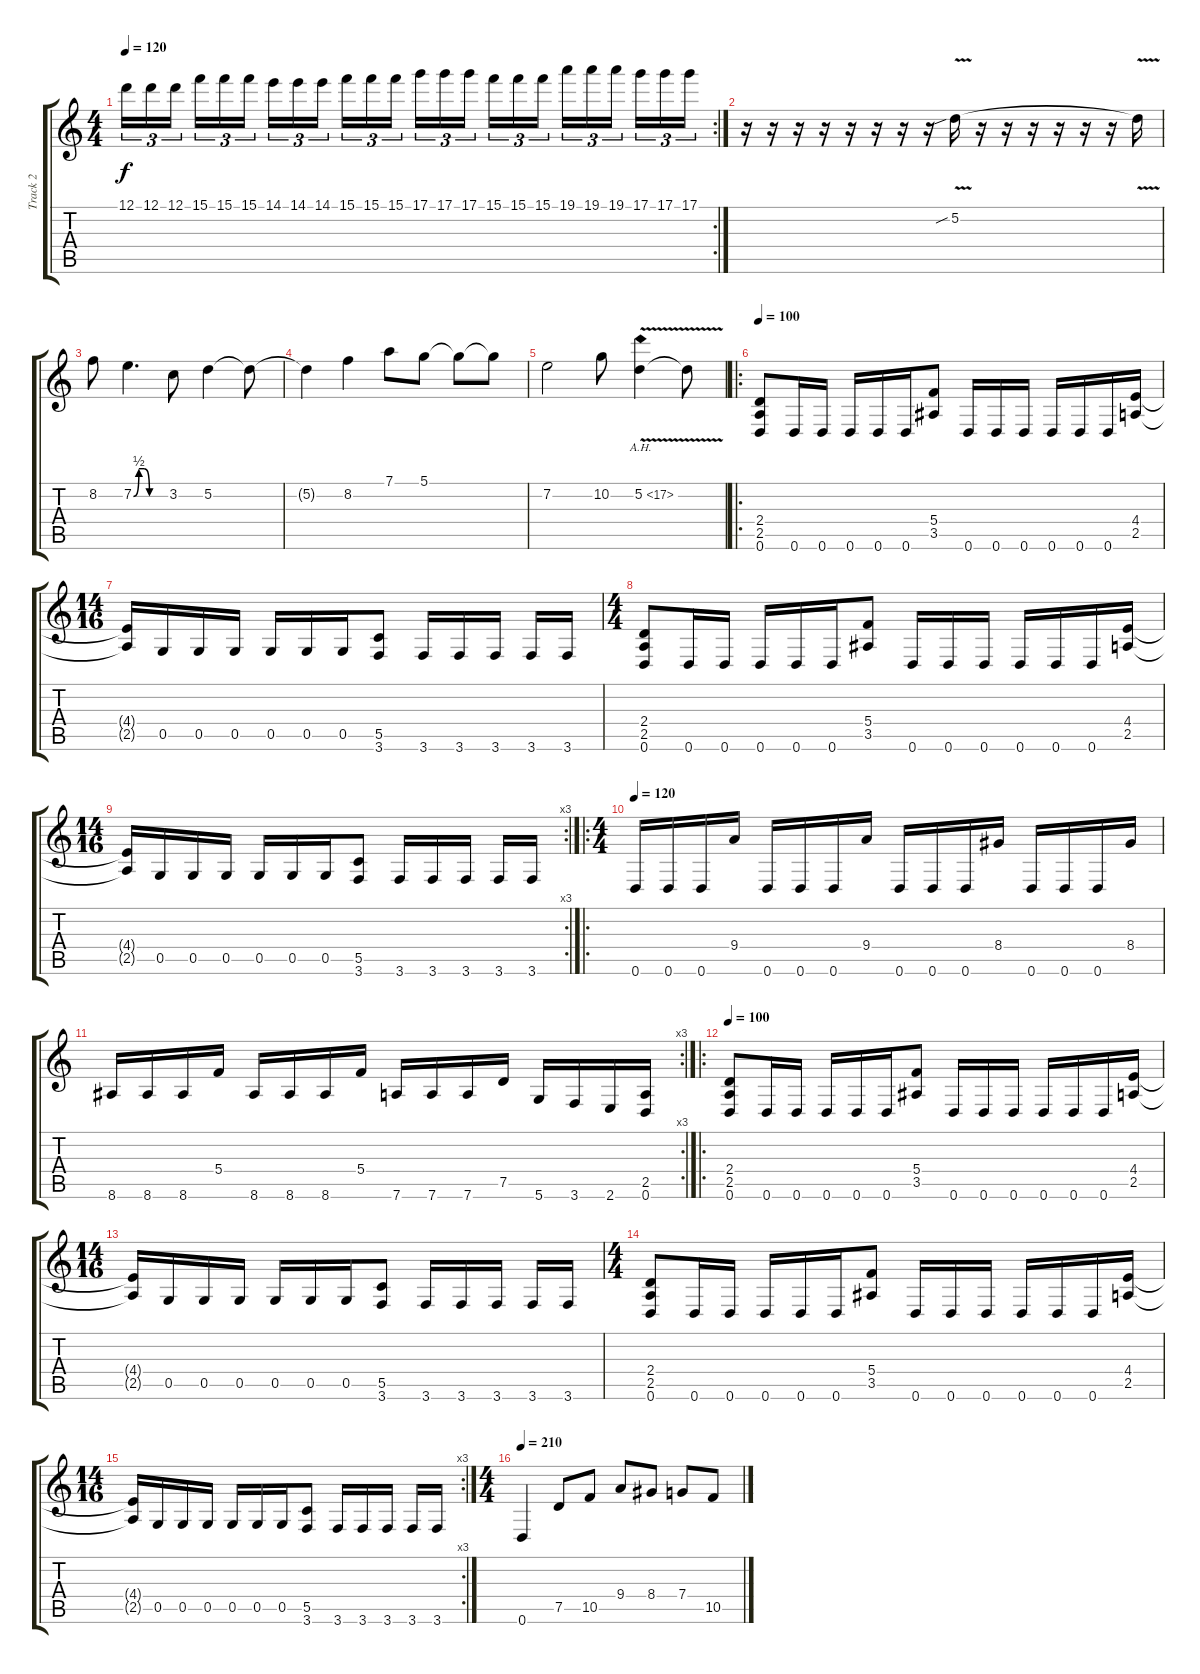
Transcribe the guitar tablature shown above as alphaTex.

\track ("Track 2" "Track 2") {instrument distortionguitar}
\staff {score tabs}
\tuning (D4 A3 F3 C3 G2 D2) {hide}
\rc 2
\ts (4 4)
\tempo 120
\clef g2
\ks c
12.1.16{tu (3 2) dy f} 12.1.16{tu (3 2)} 12.1.16{tu (3 2)} 15.1.16{tu (3 2)} 15.1.16{tu (3 2)} 15.1.16{tu (3 2)} 14.1.16{tu (3 2)} 14.1.16{tu (3 2)} 14.1.16{tu (3 2)} 15.1.16{tu (3 2)} 15.1.16{tu (3 2)} 15.1.16{tu (3 2)} 17.1.16{tu (3 2)} 17.1.16{tu (3 2)} 17.1.16{tu (3 2)} 15.1.16{tu (3 2)} 15.1.16{tu (3 2)} 15.1.16{tu (3 2)} 19.1.16{tu (3 2)} 19.1.16{tu (3 2)} 19.1.16{tu (3 2)} 17.1.16{tu (3 2)} 17.1.16{tu (3 2)} 17.1.16{tu (3 2)} |
r.16 r.16 r.16 r.16 r.16 r.16 r.16 r.16 5.2{v sib}.16 r.16 r.16 r.16 r.16 r.16 r.16 5.2{t}.16 |
8.2.8 7.2{be (custom 0 0 10 2 20 2 30 0 60 0)}.4{d} 3.2.8 5.2.4 5.2{t}.8 |
5.2{t}.4 8.2.4 7.1.8 5.1.8 5.1{t}.8 5.1{t}.8 |
7.2.2 10.2.8 5.2{ah 12 v}.4 5.2{t}.8 |
\ro
\tempo 100
(2.4 2.5 0.6).8 0.6.16 0.6.16 0.6.16 0.6.16 0.6.16 (5.4 3.5).8 0.6.16 0.6.16 0.6.16 0.6.16 0.6.16 0.6.16 (4.4 2.5).16 |
\ts (14 16)
(4.4{t} 2.5{t}).16 0.5.16 0.5.16 0.5.16 0.5.16 0.5.16 0.5.16 (5.5 3.6).8 3.6.16 3.6.16 3.6.16 3.6.16 3.6.16 |
\ts (4 4)
(2.4 2.5 0.6).8 0.6.16 0.6.16 0.6.16 0.6.16 0.6.16 (5.4 3.5).8 0.6.16 0.6.16 0.6.16 0.6.16 0.6.16 0.6.16 (4.4 2.5).16 |
\rc 3
\ts (14 16)
(4.4{t} 2.5{t}).16 0.5.16 0.5.16 0.5.16 0.5.16 0.5.16 0.5.16 (5.5 3.6).8 3.6.16 3.6.16 3.6.16 3.6.16 3.6.16 |
\ro
\ts (4 4)
\tempo 120
0.6.16 0.6.16 0.6.16 9.4.16 0.6.16 0.6.16 0.6.16 9.4.16 0.6.16 0.6.16 0.6.16 8.4.16 0.6.16 0.6.16 0.6.16 8.4.16 |
\rc 3
8.6.16 8.6.16 8.6.16 5.4.16 8.6.16 8.6.16 8.6.16 5.4.16 7.6.16 7.6.16 7.6.16 7.5.16 5.6.16 3.6.16 2.6.16 (2.5 0.6).16 |
\ro
\tempo 100
(2.4 2.5 0.6).8 0.6.16 0.6.16 0.6.16 0.6.16 0.6.16 (5.4 3.5).8 0.6.16 0.6.16 0.6.16 0.6.16 0.6.16 0.6.16 (4.4 2.5).16 |
\ts (14 16)
(4.4{t} 2.5{t}).16 0.5.16 0.5.16 0.5.16 0.5.16 0.5.16 0.5.16 (5.5 3.6).8 3.6.16 3.6.16 3.6.16 3.6.16 3.6.16 |
\ts (4 4)
(2.4 2.5 0.6).8 0.6.16 0.6.16 0.6.16 0.6.16 0.6.16 (5.4 3.5).8 0.6.16 0.6.16 0.6.16 0.6.16 0.6.16 0.6.16 (4.4 2.5).16 |
\rc 3
\ts (14 16)
(4.4{t} 2.5{t}).16 0.5.16 0.5.16 0.5.16 0.5.16 0.5.16 0.5.16 (5.5 3.6).8 3.6.16 3.6.16 3.6.16 3.6.16 3.6.16 |
\ts (4 4)
\tempo 120
\tempo 210
0.6.4 7.5.8 10.5.8 9.4.8 8.4.8 7.4.8 10.5.8
